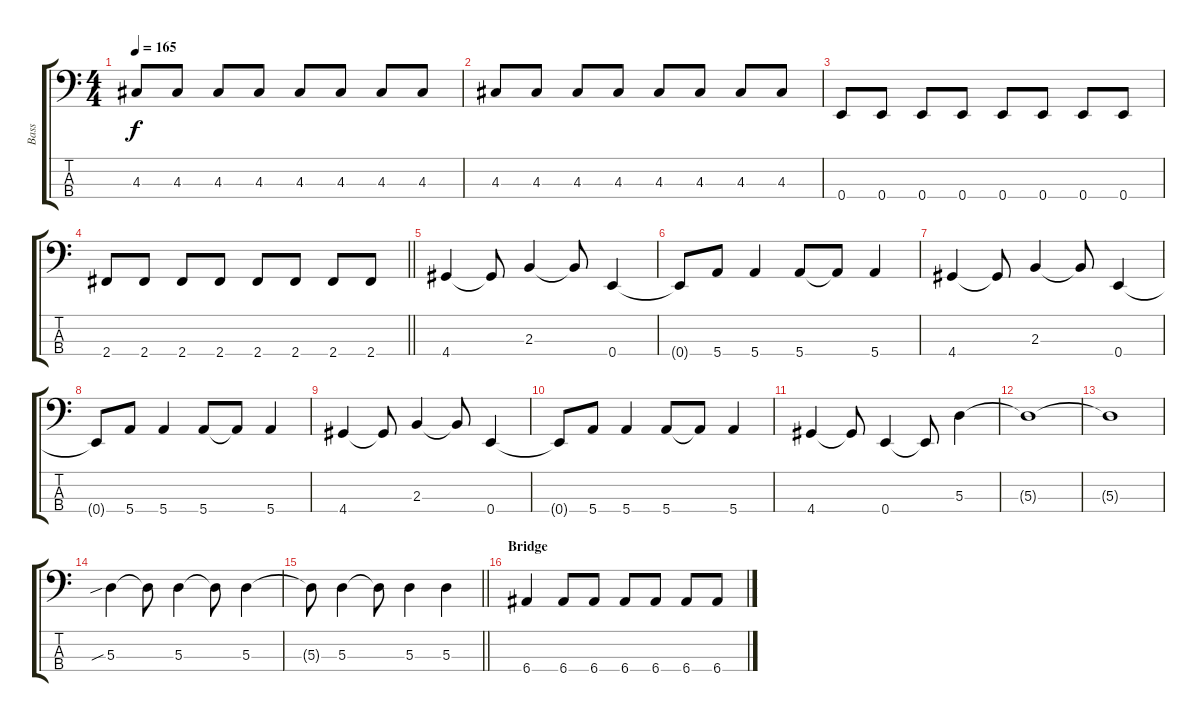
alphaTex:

\track ("Bass" "Bass") {instrument electricbassfinger}
\staff {score tabs}
\tuning (G2 D2 A1 E1) {hide}
\ts (4 4)
\tempo 165
\clef f4
\ks c
4.3.8{dy f} 4.3.8 4.3.8 4.3.8 4.3.8 4.3.8 4.3.8 4.3.8 |
4.3.8 4.3.8 4.3.8 4.3.8 4.3.8 4.3.8 4.3.8 4.3.8 |
0.4.8 0.4.8 0.4.8 0.4.8 0.4.8 0.4.8 0.4.8 0.4.8 |
\barLineRight lightlight
2.4.8 2.4.8 2.4.8 2.4.8 2.4.8 2.4.8 2.4.8 2.4.8 |
4.4.4 4.4{t}.8 2.3.4 2.3{t}.8 0.4.4 |
0.4{t}.8 5.4.8 5.4.4 5.4.8 5.4{t}.8 5.4.4 |
4.4.4 4.4{t}.8 2.3.4 2.3{t}.8 0.4.4 |
0.4{t}.8 5.4.8 5.4.4 5.4.8 5.4{t}.8 5.4.4 |
4.4.4 4.4{t}.8 2.3.4 2.3{t}.8 0.4.4 |
0.4{t}.8 5.4.8 5.4.4 5.4.8 5.4{t}.8 5.4.4 |
4.4.4 4.4{t}.8 0.4.4 0.4{t}.8 5.3.4 |
5.3{t}.1 |
5.3{t}.1 |
5.3{sib}.4 5.3{t}.8 5.3.4 5.3{t}.8 5.3.4 |
\barLineRight lightlight
5.3{t}.8 5.3.4 5.3{t}.8 5.3.4 5.3.4 |
\section ("" "Bridge")
6.4.4 6.4.8 6.4.8 6.4.8 6.4.8 6.4.8 6.4.8
